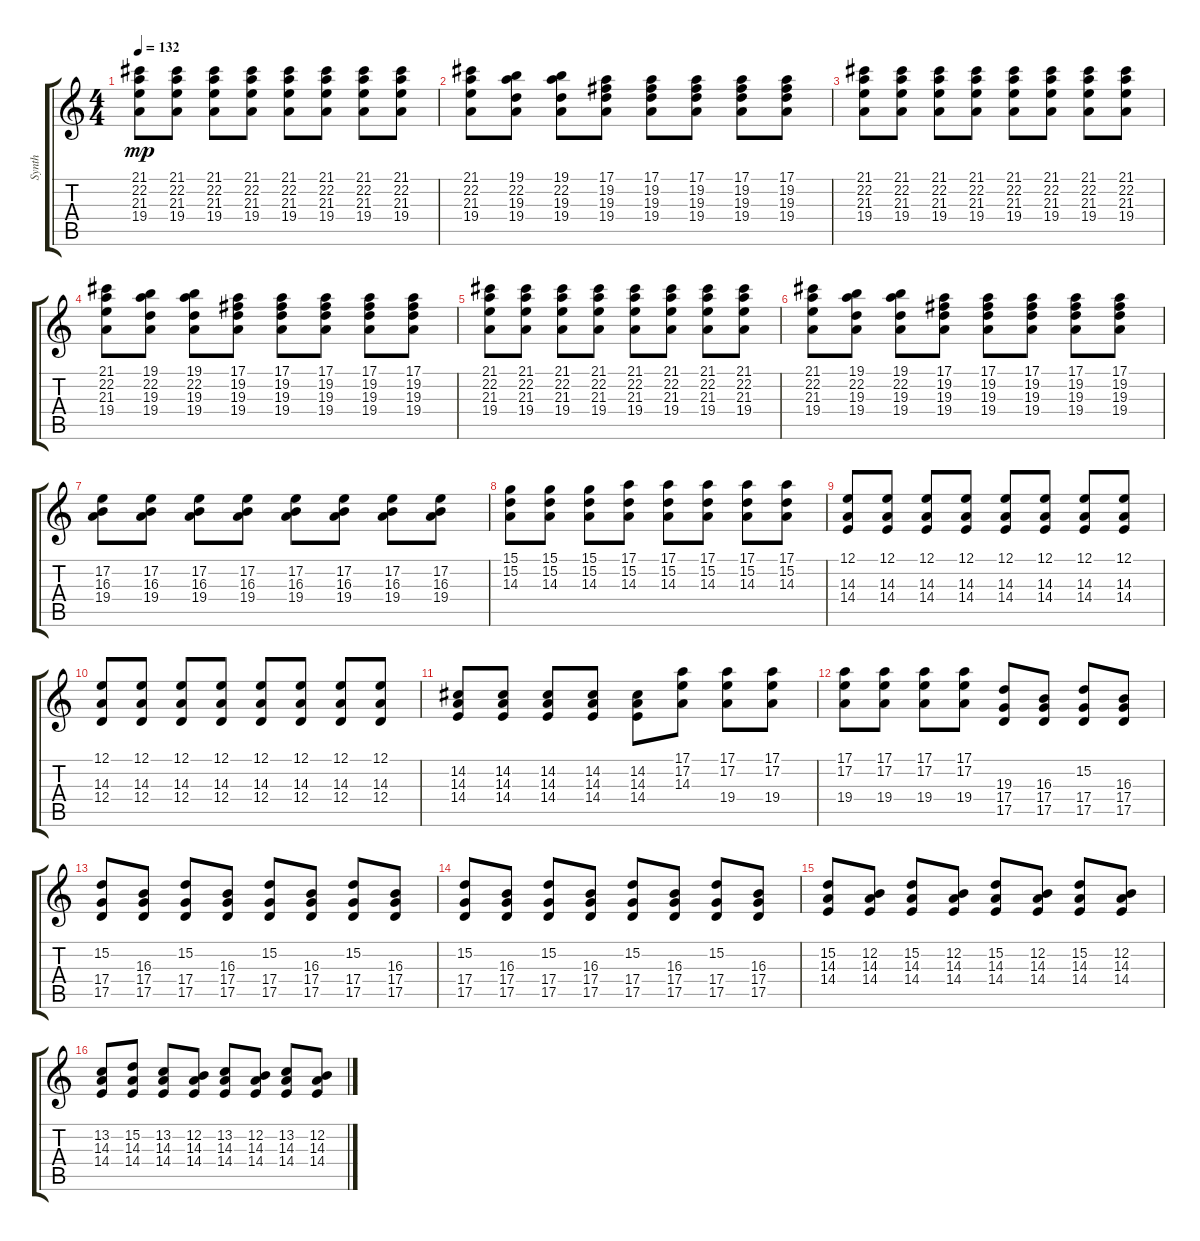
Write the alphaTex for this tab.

\track ("Synth" "Synth") {instrument rockorgan}
\staff {score tabs}
\tuning (E4 B3 G3 D3 A2 E2) {hide}
\ts (4 4)
\tempo 132
\clef g2
\ks c
(21.1 22.2 21.3 19.4).8{dy mp} (21.1 22.2 21.3 19.4).8 (21.1 22.2 21.3 19.4).8 (21.1 22.2 21.3 19.4).8 (21.1 22.2 21.3 19.4).8 (21.1 22.2 21.3 19.4).8 (21.1 22.2 21.3 19.4).8 (21.1 22.2 21.3 19.4).8 |
(21.1 22.2 21.3 19.4).8 (19.1 22.2 19.3 19.4).8 (19.1 22.2 19.3 19.4).8 (17.1 19.2 19.3 19.4).8 (17.1 19.2 19.3 19.4).8 (17.1 19.2 19.3 19.4).8 (17.1 19.2 19.3 19.4).8 (17.1 19.2 19.3 19.4).8 |
(21.1 22.2 21.3 19.4).8 (21.1 22.2 21.3 19.4).8 (21.1 22.2 21.3 19.4).8 (21.1 22.2 21.3 19.4).8 (21.1 22.2 21.3 19.4).8 (21.1 22.2 21.3 19.4).8 (21.1 22.2 21.3 19.4).8 (21.1 22.2 21.3 19.4).8 |
(21.1 22.2 21.3 19.4).8 (19.1 22.2 19.3 19.4).8 (19.1 22.2 19.3 19.4).8 (17.1 19.2 19.3 19.4).8 (17.1 19.2 19.3 19.4).8 (17.1 19.2 19.3 19.4).8 (17.1 19.2 19.3 19.4).8 (17.1 19.2 19.3 19.4).8 |
(21.1 22.2 21.3 19.4).8 (21.1 22.2 21.3 19.4).8 (21.1 22.2 21.3 19.4).8 (21.1 22.2 21.3 19.4).8 (21.1 22.2 21.3 19.4).8 (21.1 22.2 21.3 19.4).8 (21.1 22.2 21.3 19.4).8 (21.1 22.2 21.3 19.4).8 |
(21.1 22.2 21.3 19.4).8 (19.1 22.2 19.3 19.4).8 (19.1 22.2 19.3 19.4).8 (17.1 19.2 19.3 19.4).8 (17.1 19.2 19.3 19.4).8 (17.1 19.2 19.3 19.4).8 (17.1 19.2 19.3 19.4).8 (17.1 19.2 19.3 19.4).8 |
(17.2 16.3 19.4).8 (17.2 16.3 19.4).8 (17.2 16.3 19.4).8 (17.2 16.3 19.4).8 (17.2 16.3 19.4).8 (17.2 16.3 19.4).8 (17.2 16.3 19.4).8 (17.2 16.3 19.4).8 |
(15.1 15.2 14.3).8 (15.1 15.2 14.3).8 (15.1 15.2 14.3).8 (17.1 15.2 14.3).8 (17.1 15.2 14.3).8 (17.1 15.2 14.3).8 (17.1 15.2 14.3).8 (17.1 15.2 14.3).8 |
(12.1 14.3 14.4).8 (12.1 14.3 14.4).8 (12.1 14.3 14.4).8 (12.1 14.3 14.4).8 (12.1 14.3 14.4).8 (12.1 14.3 14.4).8 (12.1 14.3 14.4).8 (12.1 14.3 14.4).8 |
(12.1 14.3 12.4).8 (12.1 14.3 12.4).8 (12.1 14.3 12.4).8 (12.1 14.3 12.4).8 (12.1 14.3 12.4).8 (12.1 14.3 12.4).8 (12.1 14.3 12.4).8 (12.1 14.3 12.4).8 |
(14.2 14.3 14.4).8 (14.2 14.3 14.4).8 (14.2 14.3 14.4).8 (14.2 14.3 14.4).8 (14.2 14.3 14.4).8 (17.1 17.2 14.3).8 (17.1 17.2 19.4).8 (17.1 17.2 19.4).8 |
(17.1 17.2 19.4).8 (17.1 17.2 19.4).8 (17.1 17.2 19.4).8 (17.1 17.2 19.4).8 (19.3 17.4 17.5).8 (16.3 17.4 17.5).8 (15.2 17.4 17.5).8 (16.3 17.4 17.5).8 |
(15.2 17.4 17.5).8 (16.3 17.4 17.5).8 (15.2 17.4 17.5).8 (16.3 17.4 17.5).8 (15.2 17.4 17.5).8 (16.3 17.4 17.5).8 (15.2 17.4 17.5).8 (16.3 17.4 17.5).8 |
(15.2 17.4 17.5).8 (16.3 17.4 17.5).8 (15.2 17.4 17.5).8 (16.3 17.4 17.5).8 (15.2 17.4 17.5).8 (16.3 17.4 17.5).8 (15.2 17.4 17.5).8 (16.3 17.4 17.5).8 |
(15.2 14.3 14.4).8 (12.2 14.3 14.4).8 (15.2 14.3 14.4).8 (12.2 14.3 14.4).8 (15.2 14.3 14.4).8 (12.2 14.3 14.4).8 (15.2 14.3 14.4).8 (12.2 14.3 14.4).8 |
(13.2 14.3 14.4).8 (15.2 14.3 14.4).8 (13.2 14.3 14.4).8 (12.2 14.3 14.4).8 (13.2 14.3 14.4).8 (12.2 14.3 14.4).8 (13.2 14.3 14.4).8 (12.2 14.3 14.4).8
